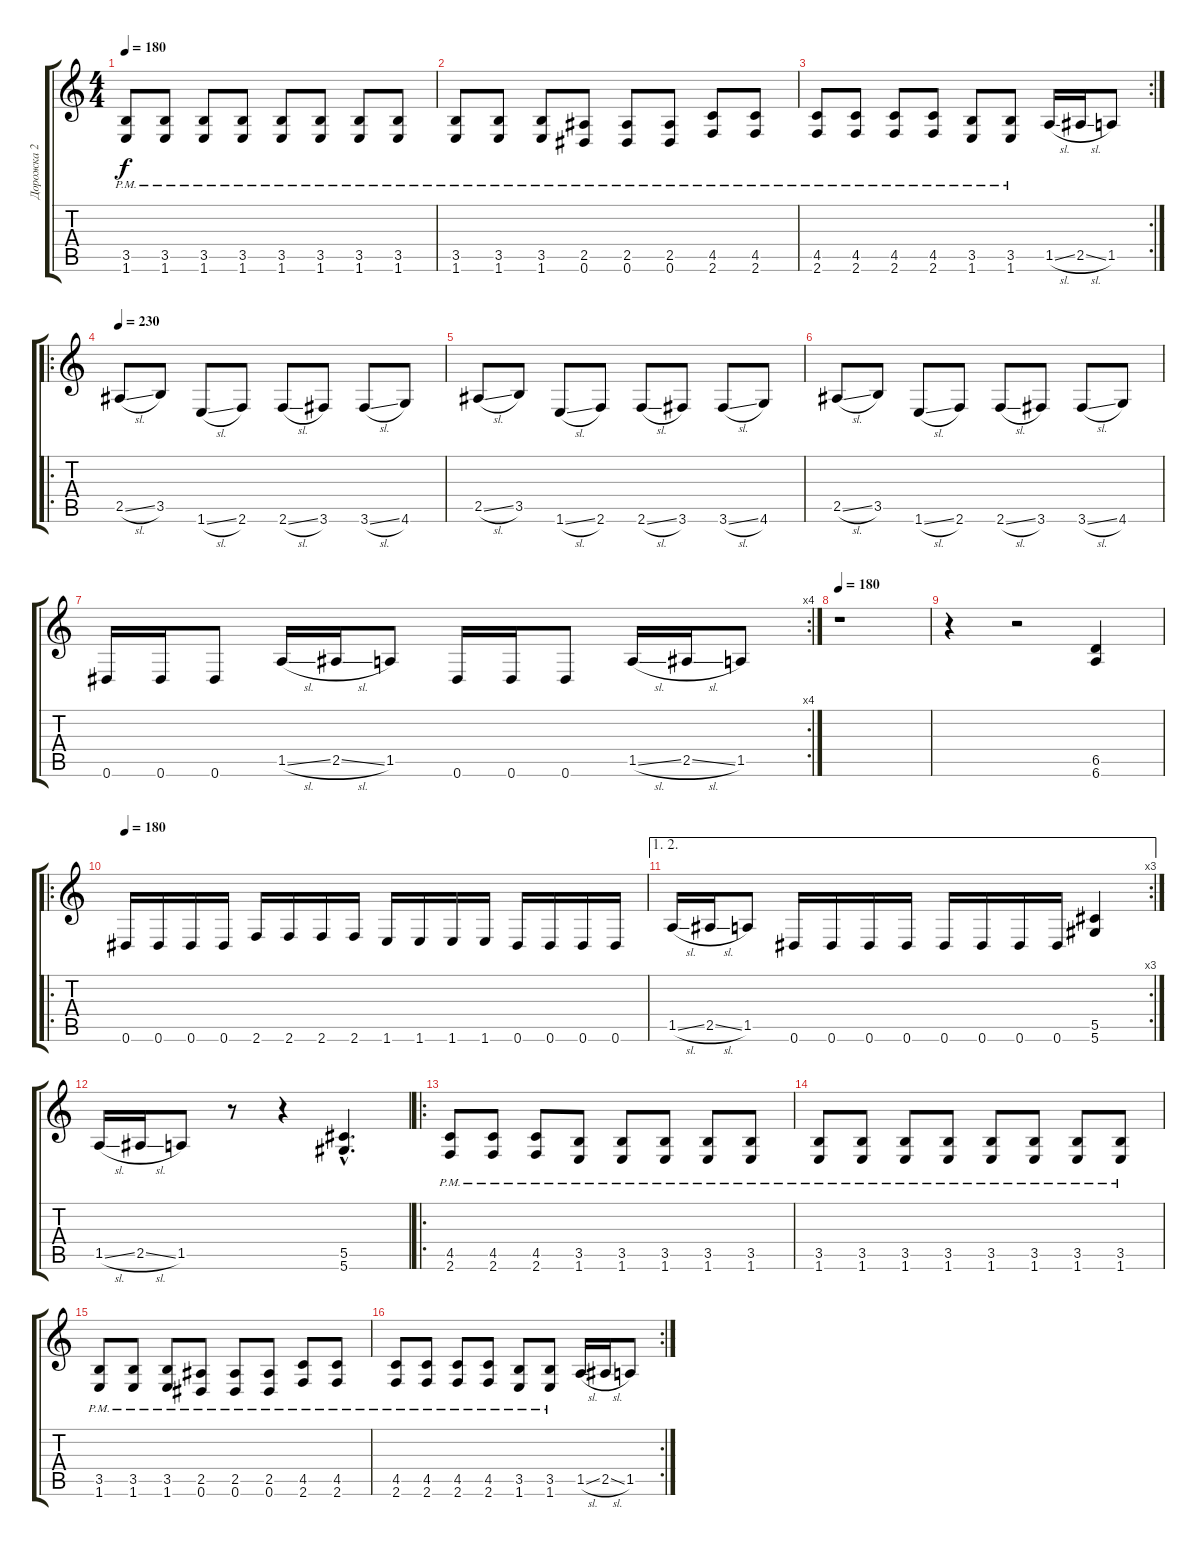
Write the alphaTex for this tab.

\track ("Дорожка 2" "Дорожка 2") {instrument distortionguitar}
\staff {score tabs}
\tuning (Eb4 Bb3 Gb3 Db3 Ab2 Eb2) {hide}
\ts (4 4)
\tempo 180
\clef g2
\ks c
(3.5{pm} 1.6{pm}).8{dy f} (3.5{pm} 1.6{pm}).8 (3.5{pm} 1.6{pm}).8 (3.5{pm} 1.6{pm}).8 (3.5{pm} 1.6{pm}).8 (3.5{pm} 1.6{pm}).8 (3.5{pm} 1.6{pm}).8 (3.5{pm} 1.6{pm}).8 |
(3.5{pm} 1.6{pm}).8 (3.5{pm} 1.6{pm}).8 (3.5{pm} 1.6{pm}).8 (2.5{pm} 0.6{pm}).8 (2.5{pm} 0.6{pm}).8 (2.5{pm} 0.6{pm}).8 (4.5{pm} 2.6{pm}).8 (4.5{pm} 2.6{pm}).8 |
\rc 2
(4.5{pm} 2.6{pm}).8 (4.5{pm} 2.6{pm}).8 (4.5{pm} 2.6{pm}).8 (4.5{pm} 2.6{pm}).8 (3.5{pm} 1.6{pm}).8 (3.5{pm} 1.6{pm}).8 1.5{sl}.16 2.5{sl}.16 1.5.8 |
\ro
\tempo 230
2.5{sl}.8 3.5.8 1.6{sl}.8 2.6.8 2.6{sl}.8 3.6.8 3.6{sl}.8 4.6.8 |
2.5{sl}.8 3.5.8 1.6{sl}.8 2.6.8 2.6{sl}.8 3.6.8 3.6{sl}.8 4.6.8 |
2.5{sl}.8 3.5.8 1.6{sl}.8 2.6.8 2.6{sl}.8 3.6.8 3.6{sl}.8 4.6.8 |
\rc 4
0.6.16 0.6.16 0.6.8 1.5{sl}.16 2.5{sl}.16 1.5.8 0.6.16 0.6.16 0.6.8 1.5{sl}.16 2.5{sl}.16 1.5.8 |
\tempo 180
r.1 |
r.4 r.2 (6.5 6.6).4 |
\ro
\tempo 180
0.6.16 0.6.16 0.6.16 0.6.16 2.6.16 2.6.16 2.6.16 2.6.16 1.6.16 1.6.16 1.6.16 1.6.16 0.6.16 0.6.16 0.6.16 0.6.16 |
\ae (1 2)
\rc 3
1.5{sl}.16 2.5{sl}.16 1.5.8 0.6.16 0.6.16 0.6.16 0.6.16 0.6.16 0.6.16 0.6.16 0.6.16 (5.5 5.6).4 |
1.5{sl}.16 2.5{sl}.16 1.5.8 r.8 r.4 (5.5{hac} 5.6{hac}).4{d} |
\ro
(4.5{pm} 2.6{pm}).8 (4.5{pm} 2.6{pm}).8 (4.5{pm} 2.6{pm}).8 (3.5{pm} 1.6{pm}).8 (3.5{pm} 1.6{pm}).8 (3.5{pm} 1.6{pm}).8 (3.5{pm} 1.6{pm}).8 (3.5{pm} 1.6{pm}).8 |
(3.5{pm} 1.6{pm}).8 (3.5{pm} 1.6{pm}).8 (3.5{pm} 1.6{pm}).8 (3.5{pm} 1.6{pm}).8 (3.5{pm} 1.6{pm}).8 (3.5{pm} 1.6{pm}).8 (3.5{pm} 1.6{pm}).8 (3.5{pm} 1.6{pm}).8 |
(3.5{pm} 1.6{pm}).8 (3.5{pm} 1.6{pm}).8 (3.5{pm} 1.6{pm}).8 (2.5{pm} 0.6{pm}).8 (2.5{pm} 0.6{pm}).8 (2.5{pm} 0.6{pm}).8 (4.5{pm} 2.6{pm}).8 (4.5{pm} 2.6{pm}).8 |
\rc 2
(4.5{pm} 2.6{pm}).8 (4.5{pm} 2.6{pm}).8 (4.5{pm} 2.6{pm}).8 (4.5{pm} 2.6{pm}).8 (3.5{pm} 1.6{pm}).8 (3.5{pm} 1.6{pm}).8 1.5{sl}.16 2.5{sl}.16 1.5.8
